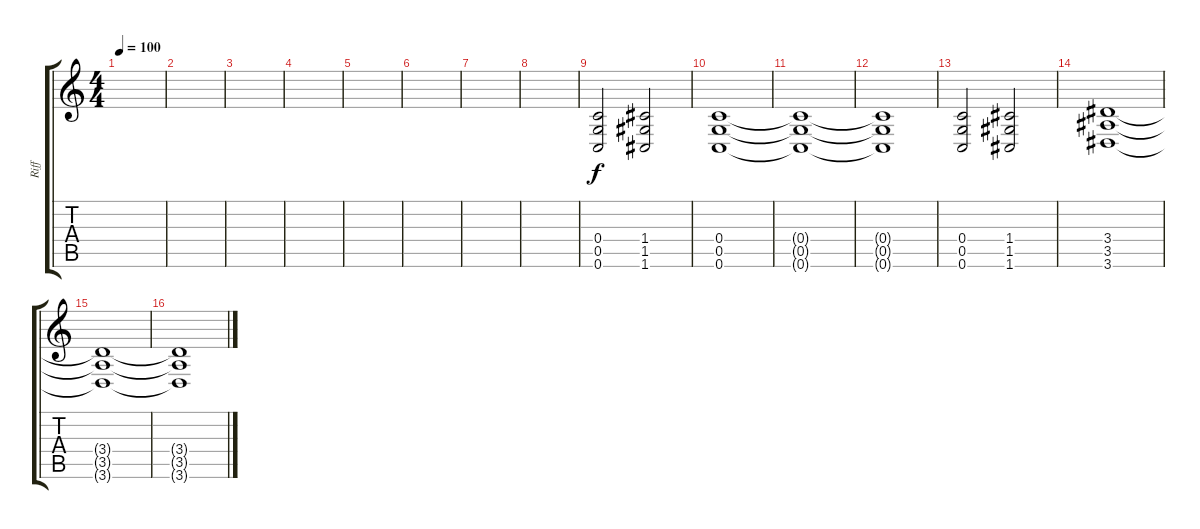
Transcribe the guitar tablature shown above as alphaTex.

\track ("Riff" "Riff") {instrument distortionguitar}
\staff {score tabs}
\tuning (D4 A3 F3 C3 G2 C2) {hide}
\ts (4 4)
\tempo 100
\clef g2
\ks c
|
|
|
|
|
|
|
|
(0.4 0.5 0.6).2 (1.4 1.5 1.6).2 |
(0.4 0.5 0.6).1 |
(0.4{t} 0.5{t} 0.6{t}).1 |
(0.4{t} 0.5{t} 0.6{t}).1 |
(0.4 0.5 0.6).2 (1.4 1.5 1.6).2 |
(3.4 3.5 3.6).1 |
(3.4{t} 3.5{t} 3.6{t}).1 |
(3.4{t} 3.5{t} 3.6{t}).1
